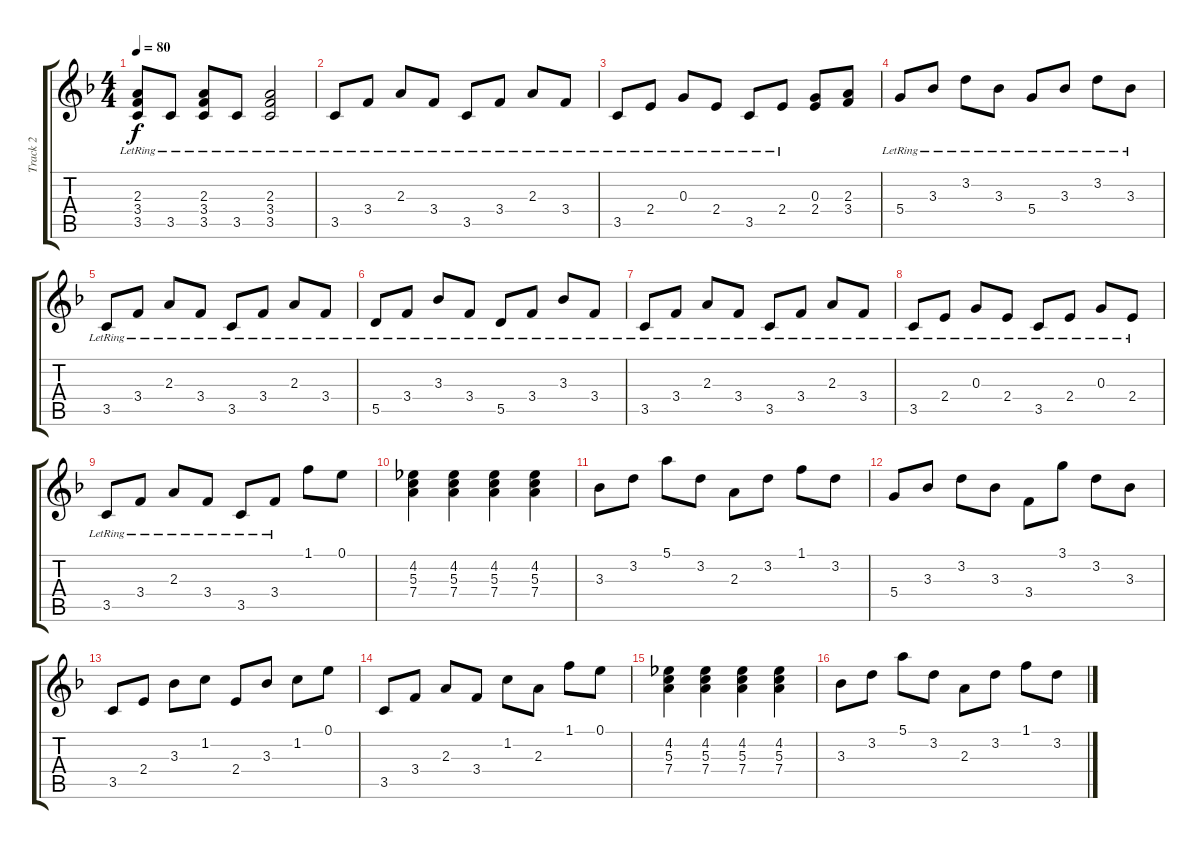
\track ("Track 2" "Track 2") {instrument acousticguitarsteel}
\staff {score tabs}
\tuning (E4 B3 G3 D3 A2 E2) {hide}
\ts (4 4)
\tempo 80
\clef g2
\ks f
(2.3{lr} 3.4{lr} 3.5{lr}).8{dy f} 3.5{lr}.8 (2.3{lr} 3.4{lr} 3.5{lr}).8 3.5{lr}.8 (2.3{lr} 3.4{lr} 3.5{lr}).2 |
3.5{lr}.8 3.4{lr}.8 2.3{lr}.8 3.4{lr}.8 3.5{lr}.8 3.4{lr}.8 2.3{lr}.8 3.4{lr}.8 |
3.5{lr}.8 2.4{lr}.8 0.3{lr}.8 2.4{lr}.8 3.5{lr}.8 2.4{lr}.8 (0.3 2.4).8 (2.3 3.4).8 |
5.4{lr}.8 3.3{lr}.8 3.2{lr}.8 3.3{lr}.8 5.4{lr}.8 3.3{lr}.8 3.2{lr}.8 3.3{lr}.8 |
3.5{lr}.8 3.4{lr}.8 2.3{lr}.8 3.4{lr}.8 3.5{lr}.8 3.4{lr}.8 2.3{lr}.8 3.4{lr}.8 |
5.5{lr}.8 3.4{lr}.8 3.3{lr}.8 3.4{lr}.8 5.5{lr}.8 3.4{lr}.8 3.3{lr}.8 3.4{lr}.8 |
3.5{lr}.8 3.4{lr}.8 2.3{lr}.8 3.4{lr}.8 3.5{lr}.8 3.4{lr}.8 2.3{lr}.8 3.4{lr}.8 |
3.5{lr}.8 2.4{lr}.8 0.3{lr}.8 2.4{lr}.8 3.5{lr}.8 2.4{lr}.8 0.3{lr}.8 2.4{lr}.8 |
3.5{lr}.8 3.4{lr}.8 2.3{lr}.8 3.4{lr}.8 3.5{lr}.8 3.4{lr}.8 1.1.8 0.1.8 |
(4.2 5.3 7.4).4 (4.2 5.3 7.4).4 (4.2 5.3 7.4).4 (4.2 5.3 7.4).4 |
3.3.8 3.2.8 5.1.8 3.2.8 2.3.8 3.2.8 1.1.8 3.2.8 |
5.4.8 3.3.8 3.2.8 3.3.8 3.4.8 3.1.8 3.2.8 3.3.8 |
3.5.8 2.4.8 3.3.8 1.2.8 2.4.8 3.3.8 1.2.8 0.1.8 |
3.5.8 3.4.8 2.3.8 3.4.8 1.2.8 2.3.8 1.1.8 0.1.8 |
(4.2 5.3 7.4).4 (4.2 5.3 7.4).4 (4.2 5.3 7.4).4 (4.2 5.3 7.4).4 |
3.3.8 3.2.8 5.1.8 3.2.8 2.3.8 3.2.8 1.1.8 3.2.8
